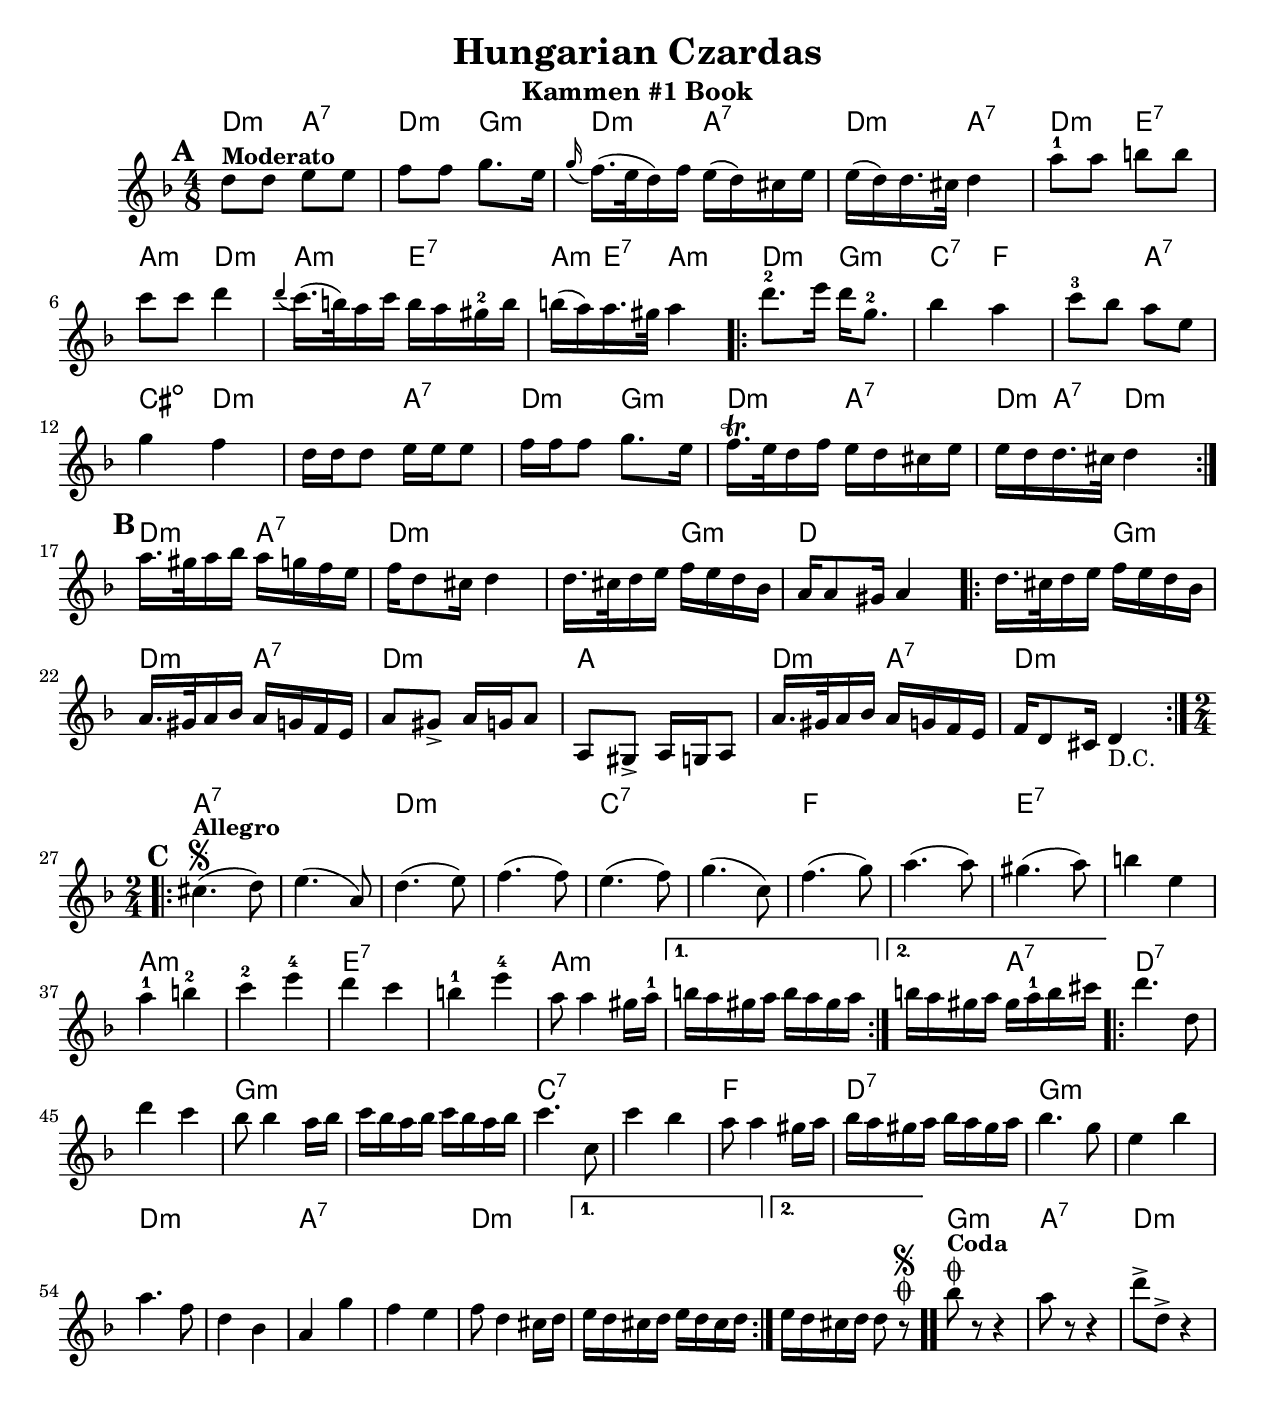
\version "2.18.0"
\include "english.ly"
\paper{
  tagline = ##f
  print-all-headers = ##t
  #(set-paper-size "letter")
}
date = #(strftime "%d-%m-%Y" (localtime (current-time)))

%\markup{ \italic{ " Updated " \date  }  }

%\markup{ Got something to say? }

global = {
  \clef treble
  \key d \minor
  \time 4/8
  \set Score.markFormatter = #format-mark-box-alphabet
}

%#################################### Melody ########################
melody = \relative c'' {
  \global
  %\partial 16*3 a16 d f   %lead in notes
  \mark \default
  d8^\markup{\bold"Moderato" } d e e
  f8 f g8. e16
  \grace g (f16.) (e32 d16) f e (d) cs e|
  e16(d) d16. cs32 d4|

  a'8 -1 a b b8|
  c8 c  d4
  \grace d(c16.)(b32)a16 c b a gs -2 b
  b16 (a) a16. gs32 a4|

  %\alternative { { }{ } }

  \repeat volta 2{
    %\mark \default
    d8.-2 e16 d g,8. -2
    bf4 a
    c8-3 bf a e
    g4 f|

    d16 d d8 e16 e e8|
    f16 f f8 g8. e16
    f16. \trill e32 d16 f e d cs e
    e16 d d16. cs32 d4
  }
  \break

  \mark \default
  a'16. gs32 a16 bf a g f e
  f16 d8 cs16 d4|
  d16. cs32 d16 e f e d bf
  a16 a8 gs16 a4|

  \repeat volta 2{
    d16. cs32 d16 e f e d bf|
    a16. gs32 a16 bf a g f e
    a8 gs -> a16 g a8|
    a,8 gs -> a16 g a8|
    a'16. gs32 a16 bf a g f e
    f16 d8 cs16 d4_"D.C."
  }
  %Trio
  \break
  \repeat volta 2{
    \mark \default
    \time 2/4
    cs'4. \segno ^\markup{\bold "Allegro" } (d8)
    e4.(a,8)
    d4.(e8)
    f4.(f8)
    e4.(f8)
    g4.( c,8)
    f4.(g8)
    a4.(a8)
    gs4.(a8)
    b4 e,
    a4-1 b-2
    c4-2 e-4
    d4 c
    b4-1 e-4
    a,8 a4 gs16 a-1
  }
  \alternative {
    {b16 a gs a b a gs a }
    {b16 a gs a gs a-1 b cs }
  }

  \repeat volta 2{
    d4. d,8
    d'4 c
    bf8 bf4 a16 bf
    c16 bf a bf c bf a bf|
    c4. c,8
    c'4 bf
    a8 a4 gs16 a|
    bf16 a gs a bf a gs a|
    bf4. g8
    e4 bf'
    a4. f8
    d4 bf
    a4 g'
    f4 e
    f8 d4 cs16 d

  }
  \alternative {
    {e16 d cs d e d cs d }
    {e16 d cs d d8 r\coda \segno }
  }
  \bar ".."

  bf'8\coda ^\markup{\bold"Coda"} r r4
  a8 r r4
  d8-> d,-> r4

}

%################################# Lyrics #####################
%\addlyrics{  }
%################################# Chords #######################
harmonies = \chordmode {
  d4:m a4:7
  d4:m g4:m
  d4:m a4:7
  d4:m a4:7
  d4:m e4:7
  a4:m d4:m
  a4:m e4:7
  a8:m e8:7 a4:m
  %1st line
  d4:m g4:m
  c4:7 f4
  f4
  a:7
  cs4:dim d4:m
  d4:m
  a4:7
  d4:m g4:m
  d4:m a4:7
  d8:m a8:7 d4:m
  %2
  d4:m a4:7
  d4*3:m g4:m
  d4*3: g4:m
  d4:m a4:7
  d2:m
  a2
  d4:m a4:7
  d2:m
  %2/4 section
  a2*2:7
  d2*2:m
  c2*2:7
  f2*2
  e2*2:7
  %
  a2*2:m e2*2:7
  a4*5:m a4:7
  %
  d2*2:7
  g2*2:m
  c2*2:7
  f2
  d2:7
  g2*2:m  %double check.. hard to read orig.
  d2*2:m a2*2:7 d2*3:m
  %
  g2:m
  a2:7
  d2:m
}

\score {
  <<
    \new ChordNames {
      \set chordChanges = ##t
      \harmonies
    }
    \new Staff

    \melody
  >>
  \header{
    title= "Hungarian Czardas"
    subtitle="Kammen #1 Book"
    composer= ""
    instrument =""
    arranger= ""
  }
  \layout{indent = 1.0\cm}
  \midi {
    \tempo 4 = 120

    % \midi { }
  }
}
%{
  % more verses:
  \markup{}
  \markup {
  \fill-line {
  \hspace #0.1 % distance from left margin
  \column {
  \line { "1."
  \column {
  ""
  }
  }
  \hspace #0.2 % vertical distance between verses
  \line { "2."
  \column {
  ""
  }
  }
  }
  \hspace #0.1  % horiz. distance between columns
  \column {
  \line { "3."
  \column {
  ""
  }
  }
  \hspace #0.2 % distance between verses
  \line { "4."
  \column {
  ""
  }
  }
  }
  \hspace #0.1 % distance to right margin
  }
  }

%}
